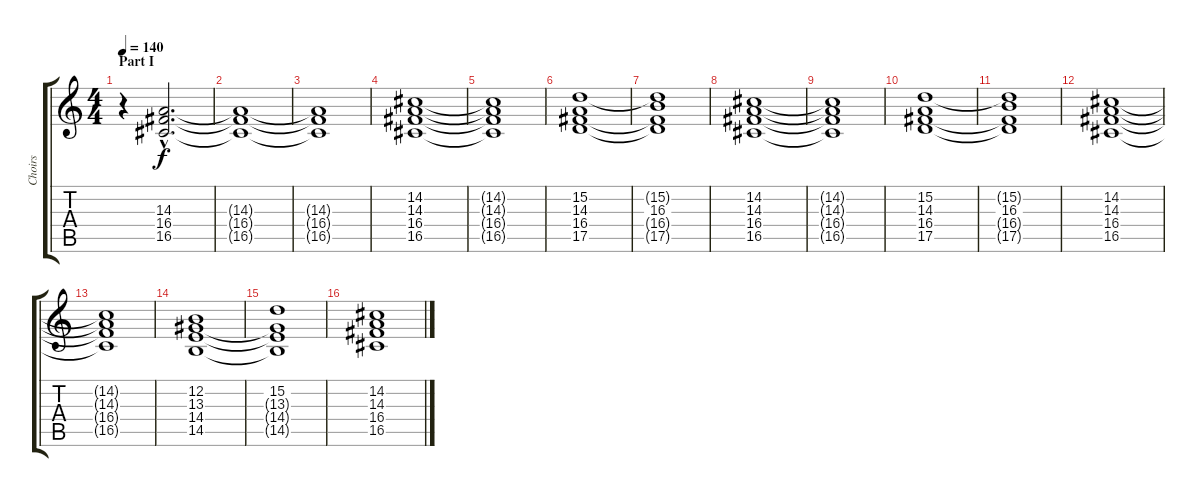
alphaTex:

\track ("Choirs" "Choirs") {instrument choiraahs}
\staff {score tabs}
\tuning (E4 B3 G3 D3 A2 E2) {hide}
\ts (4 4)
\section ("" "Part I")
\tempo 140
\clef g2
\ks c
r.4{dy f volume 1 instrument choiraahs} (14.3{hac} 16.4{hac} 16.5{hac}).2{d volume 4} |
(14.3{t} 16.4{t} 16.5{t}).1 |
(14.3{t} 16.4{t} 16.5{t}).1 |
(14.2 14.3 16.4 16.5).1{volume 4 balance 4} |
(14.2{t} 14.3{t} 16.4{t} 16.5{t}).1 |
(15.2 14.3 16.4 17.5).1 |
(15.2{t} 16.3 16.4{t} 17.5{t}).1 |
(14.2 14.3 16.4 16.5).1 |
(14.2{t} 14.3{t} 16.4{t} 16.5{t}).1 |
(15.2 14.3 16.4 17.5).1 |
(15.2{t} 16.3 16.4{t} 17.5{t}).1 |
(14.2 14.3 16.4 16.5).1 |
(14.2{t} 14.3{t} 16.4{t} 16.5{t}).1 |
(12.2 13.3 14.4 14.5).1 |
(15.2 13.3{t} 14.4{t} 14.5{t}).1 |
(14.2 14.3 16.4 16.5).1
